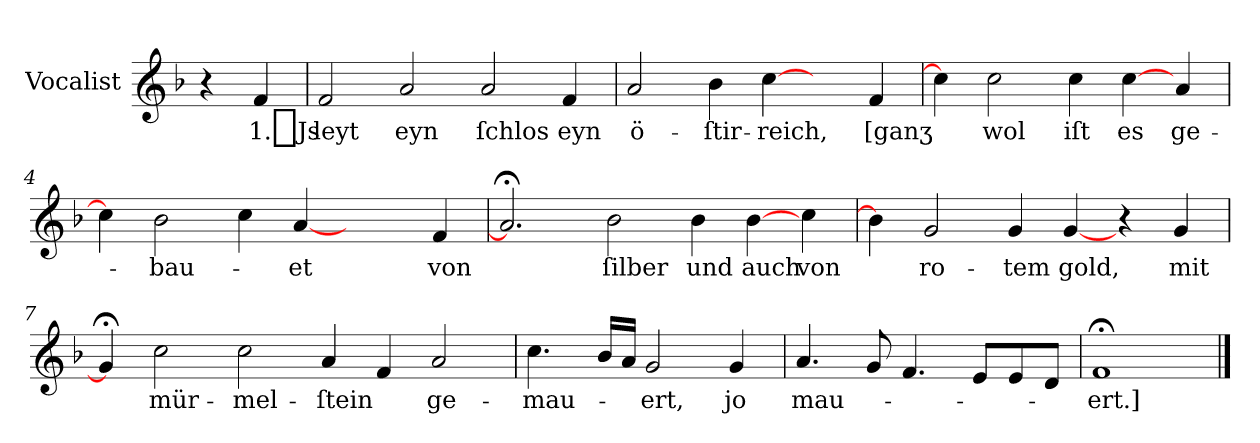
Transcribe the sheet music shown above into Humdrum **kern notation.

**kern	**text
*part1	*part1
*staff1	*staff1
*I"Vocalist	*
*k[b-]	*
*F:	*
=	=
4r	.
4f	1._Js
=1	=1
2f	leyt
2a	eyn
2a	ſchlos
4f	eyn
=2	=2
2a	ö-
4b-	-ſtir-
[4cc	-reich,
4ryy	.
4f	[ganʒ
=3	=3
4cc]	.
2cc	wol
4cc	iſt
[4cc	es
4a	ge-
=4	=4
4cc]	.
2b-	-bau-
4cc	.
[4a	-et
2ryy	.
4f	von
=5	=5
2.a;<]	.
2b-	ſilber
4b-	und
[4b-	auch
4cc	von
=6	=6
4b-]	.
2g	ro-
4g	-tem
[4g	gold,
4r	.
4g	mit
=7	=7
4g;<]	.
2cc	mür-
2cc	-mel-
4a	-ſtein
4f	.
2a	ge-
=8	=8
4.cc	-mau-
16b-LL	.
16aJJ	.
2g	-ert,
4g	jo
=9	=9
4.a	mau-
8g	.
4.f	.
8eL	.
8e	.
8dJ	.
=10	=10
1f;<	-ert.]
==	==
*-	*-
